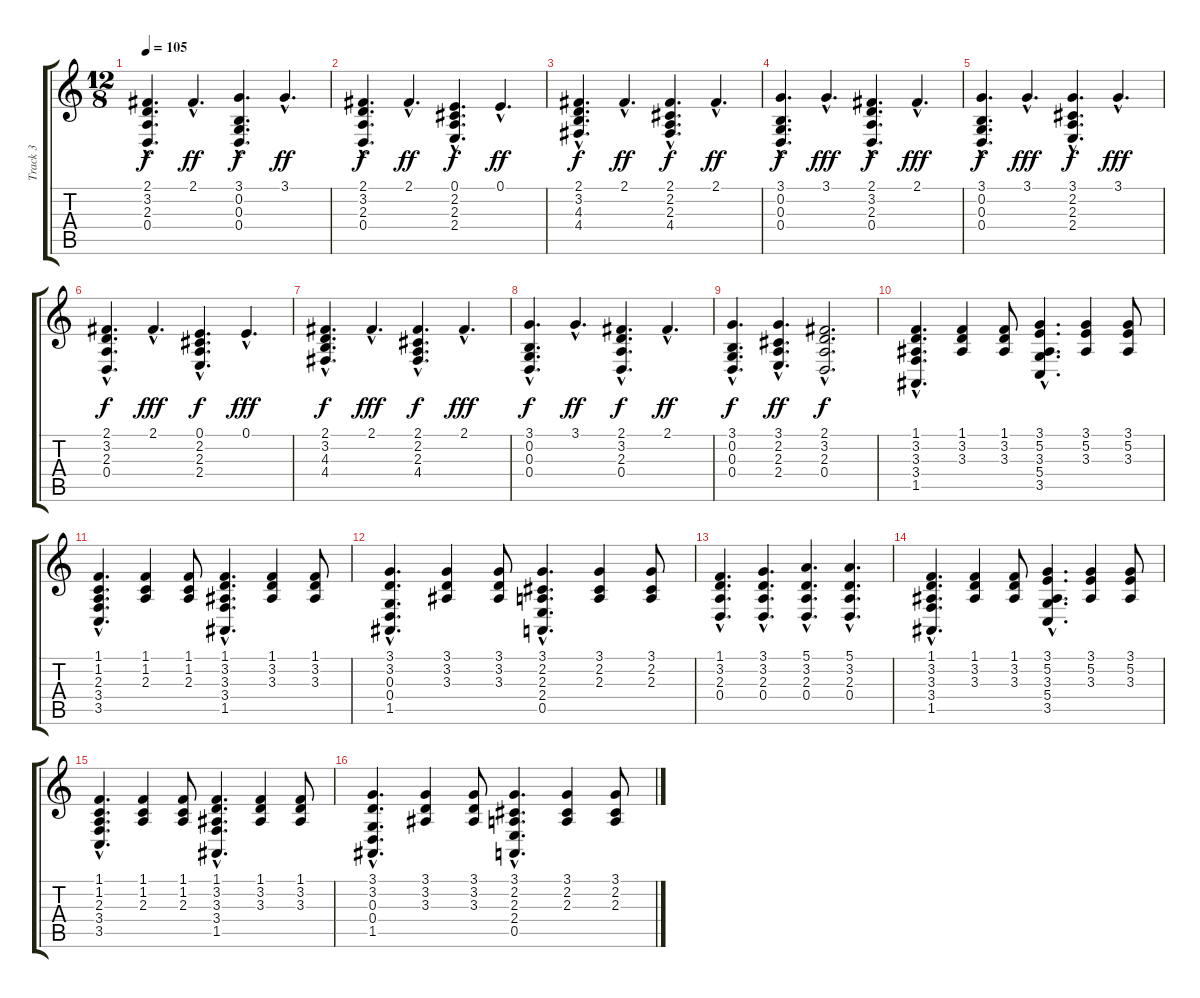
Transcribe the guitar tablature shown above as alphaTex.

\track ("Track 3" "Track 3") {instrument electricgrandpiano}
\staff {score tabs}
\tuning (E4 B3 G3 D3 A2 E2) {hide}
\ts (12 8)
\tempo 105
\clef g2
\ks c
(2.1{hac} 3.2{hac} 2.3{hac} 0.4{hac}).4{d dy f} 2.1{hac}.4{d dy ff} (3.1{hac} 0.2{hac} 0.3{hac} 0.4{hac}).4{d dy f} 3.1{hac}.4{d dy ff} |
(2.1{hac} 3.2{hac} 2.3{hac} 0.4{hac}).4{d dy f volume 4} 2.1{hac}.4{d dy ff} (0.1{hac} 2.2{hac} 2.3{hac} 2.4{hac}).4{d dy f} 0.1{hac}.4{d dy ff} |
(2.1{hac} 3.2{hac} 4.3{hac} 4.4{hac}).4{d dy f} 2.1{hac}.4{d dy ff} (2.1{hac} 2.2{hac} 2.3{hac} 4.4{hac}).4{d dy f} 2.1{hac}.4{d dy ff} |
(3.1{hac} 0.2{hac} 0.3{hac} 0.4{hac}).4{d dy f} 3.1{hac}.4{d dy fff} (2.1{hac} 3.2{hac} 2.3{hac} 0.4{hac}).4{d dy f} 2.1{hac}.4{d dy fff} |
(3.1{hac} 0.2{hac} 0.3{hac} 0.4{hac}).4{d dy f} 3.1{hac}.4{d dy fff} (3.1{hac} 2.2{hac} 2.3{hac} 2.4{hac}).4{d dy f} 3.1{hac}.4{d dy fff} |
(2.1{hac} 3.2{hac} 2.3{hac} 0.4{hac}).4{d dy f} 2.1{hac}.4{d dy fff} (0.1{hac} 2.2{hac} 2.3{hac} 2.4{hac}).4{d dy f} 0.1{hac}.4{d dy fff} |
(2.1{hac} 3.2{hac} 4.3{hac} 4.4{hac}).4{d dy f} 2.1{hac}.4{d dy fff} (2.1{hac} 2.2{hac} 2.3{hac} 4.4{hac}).4{d dy f} 2.1{hac}.4{d dy fff} |
(3.1{hac} 0.2{hac} 0.3{hac} 0.4{hac}).4{d dy f} 3.1{hac}.4{d dy ff} (2.1{hac} 3.2{hac} 2.3{hac} 0.4{hac}).4{d dy f} 2.1{hac}.4{d dy ff} |
(3.1{hac} 0.2{hac} 0.3{hac} 0.4{hac}).4{d dy f} (3.1{hac} 2.2{hac} 2.3{hac} 2.4{hac}).4{d dy ff} (2.1{hac} 3.2{hac} 2.3{hac} 0.4{hac}).2{d dy f} |
(1.1{hac} 3.2{hac} 3.3{hac} 3.4{hac} 1.5{hac}).4{d} (1.1 3.2 3.3).4 (1.1 3.2 3.3).8 (3.1{hac} 5.2{hac} 3.3{hac} 5.4{hac} 3.5{hac}).4{d} (3.1 5.2 3.3).4 (3.1 5.2 3.3).8 |
(1.1{hac} 1.2{hac} 2.3{hac} 3.4{hac} 3.5{hac}).4{d} (1.1 1.2 2.3).4 (1.1 1.2 2.3).8 (1.1{hac} 3.2{hac} 3.3{hac} 3.4{hac} 1.5{hac}).4{d} (1.1 3.2 3.3).4 (1.1 3.2 3.3).8 |
(3.1{hac} 3.2{hac} 0.3{hac} 0.4{hac} 1.5{hac}).4{d} (3.1 3.2 3.3).4 (3.1 3.2 3.3).8 (3.1{hac} 2.2{hac} 2.3{hac} 2.4{hac} 0.5{hac}).4{d} (3.1 2.2 2.3).4 (3.1 2.2 2.3).8 |
(1.1{hac} 3.2{hac} 2.3{hac} 0.4{hac}).4{d} (3.1{hac} 3.2{hac} 2.3{hac} 0.4{hac}).4{d} (5.1{hac} 3.2{hac} 2.3{hac} 0.4{hac}).4{d} (5.1{hac} 3.2{hac} 2.3{hac} 0.4{hac}).4{d} |
(1.1{hac} 3.2{hac} 3.3{hac} 3.4{hac} 1.5{hac}).4{d} (1.1 3.2 3.3).4 (1.1 3.2 3.3).8 (3.1{hac} 5.2{hac} 3.3{hac} 5.4{hac} 3.5{hac}).4{d} (3.1 5.2 3.3).4 (3.1 5.2 3.3).8 |
(1.1{hac} 1.2{hac} 2.3{hac} 3.4{hac} 3.5{hac}).4{d} (1.1 1.2 2.3).4 (1.1 1.2 2.3).8 (1.1{hac} 3.2{hac} 3.3{hac} 3.4{hac} 1.5{hac}).4{d} (1.1 3.2 3.3).4 (1.1 3.2 3.3).8 |
(3.1{hac} 3.2{hac} 0.3{hac} 0.4{hac} 1.5{hac}).4{d} (3.1 3.2 3.3).4 (3.1 3.2 3.3).8 (3.1{hac} 2.2{hac} 2.3{hac} 2.4{hac} 0.5{hac}).4{d} (3.1 2.2 2.3).4 (3.1 2.2 2.3).8
